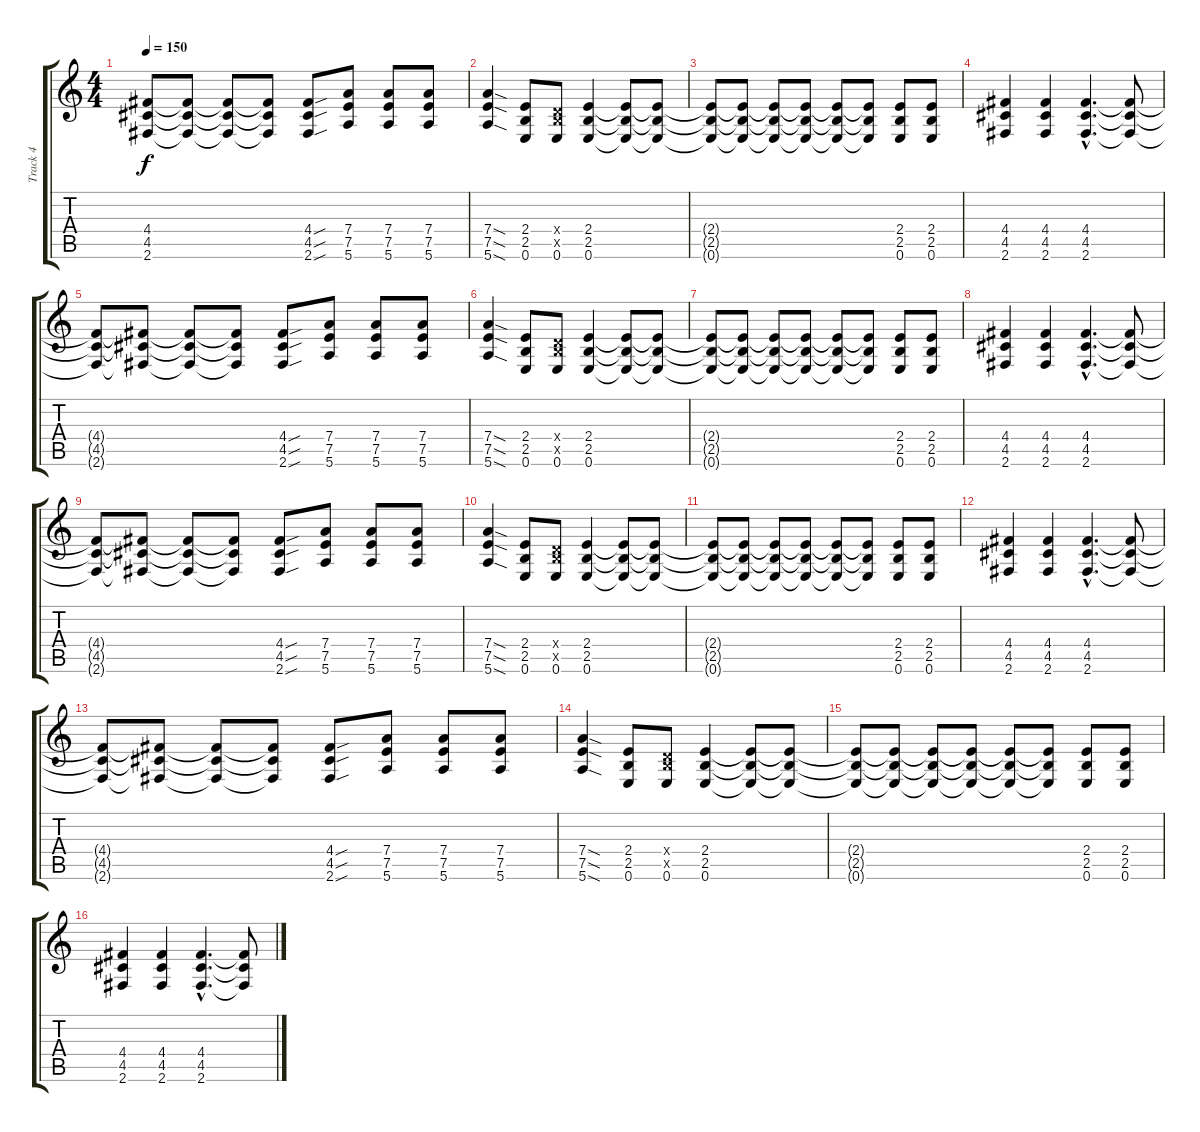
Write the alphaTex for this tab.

\track ("Track 4" "Track 4") {instrument distortionguitar}
\staff {score tabs}
\tuning (E4 B3 G3 D3 A2 E2) {hide}
\ts (4 4)
\tempo 150
\clef g2
\ks c
(4.4{t} 4.5{t} 2.6{t}).8{dy f} (4.4{t} 4.5{t} 2.6{t}).8 (4.4{t} 4.5{t} 2.6{t}).8 (4.4{t} 4.5{t} 2.6{t}).8 (4.4{sou} 4.5{sou} 2.6{sou}).8 (7.4 7.5 5.6).8 (7.4 7.5 5.6).8 (7.4 7.5 5.6).8 |
(7.4{sod} 7.5{sod} 5.6{sod}).4 (2.4 2.5 0.6).8 (0.4{x} 2.5{x} 0.6).8 (2.4 2.5 0.6).4 (2.4{t} 2.5{t} 0.6{t}).8 (2.4{t} 2.5{t} 0.6{t}).8 |
(2.4{t} 2.5{t} 0.6{t}).8 (2.4{t} 2.5{t} 0.6{t}).8 (2.4{t} 2.5{t} 0.6{t}).8 (2.4{t} 2.5{t} 0.6{t}).8 (2.4{t} 2.5{t} 0.6{t}).8 (2.4{t} 2.5{t} 0.6{t}).8 (2.4 2.5 0.6).8 (2.4 2.5 0.6).8 |
(4.4 4.5 2.6).4 (4.4 4.5 2.6).4 (4.4{hac} 4.5{hac} 2.6{hac}).4{d} (4.4{t} 4.5{t} 2.6{t}).8 |
(4.4{t} 4.5{t} 2.6{t}).8 (4.4{t} 4.5{t} 2.6{t}).8 (4.4{t} 4.5{t} 2.6{t}).8 (4.4{t} 4.5{t} 2.6{t}).8 (4.4{sou} 4.5{sou} 2.6{sou}).8 (7.4 7.5 5.6).8 (7.4 7.5 5.6).8 (7.4 7.5 5.6).8 |
(7.4{sod} 7.5{sod} 5.6{sod}).4 (2.4 2.5 0.6).8 (0.4{x} 2.5{x} 0.6).8 (2.4 2.5 0.6).4 (2.4{t} 2.5{t} 0.6{t}).8 (2.4{t} 2.5{t} 0.6{t}).8 |
(2.4{t} 2.5{t} 0.6{t}).8 (2.4{t} 2.5{t} 0.6{t}).8 (2.4{t} 2.5{t} 0.6{t}).8 (2.4{t} 2.5{t} 0.6{t}).8 (2.4{t} 2.5{t} 0.6{t}).8 (2.4{t} 2.5{t} 0.6{t}).8 (2.4 2.5 0.6).8 (2.4 2.5 0.6).8 |
(4.4 4.5 2.6).4 (4.4 4.5 2.6).4 (4.4{hac} 4.5{hac} 2.6{hac}).4{d} (4.4{t} 4.5{t} 2.6{t}).8 |
(4.4{t} 4.5{t} 2.6{t}).8 (4.4{t} 4.5{t} 2.6{t}).8 (4.4{t} 4.5{t} 2.6{t}).8 (4.4{t} 4.5{t} 2.6{t}).8 (4.4{sou} 4.5{sou} 2.6{sou}).8 (7.4 7.5 5.6).8 (7.4 7.5 5.6).8 (7.4 7.5 5.6).8 |
(7.4{sod} 7.5{sod} 5.6{sod}).4 (2.4 2.5 0.6).8 (0.4{x} 2.5{x} 0.6).8 (2.4 2.5 0.6).4 (2.4{t} 2.5{t} 0.6{t}).8 (2.4{t} 2.5{t} 0.6{t}).8 |
(2.4{t} 2.5{t} 0.6{t}).8 (2.4{t} 2.5{t} 0.6{t}).8 (2.4{t} 2.5{t} 0.6{t}).8 (2.4{t} 2.5{t} 0.6{t}).8 (2.4{t} 2.5{t} 0.6{t}).8 (2.4{t} 2.5{t} 0.6{t}).8 (2.4 2.5 0.6).8 (2.4 2.5 0.6).8 |
(4.4 4.5 2.6).4 (4.4 4.5 2.6).4 (4.4{hac} 4.5{hac} 2.6{hac}).4{d} (4.4{t} 4.5{t} 2.6{t}).8 |
(4.4{t} 4.5{t} 2.6{t}).8 (4.4{t} 4.5{t} 2.6{t}).8 (4.4{t} 4.5{t} 2.6{t}).8 (4.4{t} 4.5{t} 2.6{t}).8 (4.4{sou} 4.5{sou} 2.6{sou}).8 (7.4 7.5 5.6).8 (7.4 7.5 5.6).8 (7.4 7.5 5.6).8 |
(7.4{sod} 7.5{sod} 5.6{sod}).4 (2.4 2.5 0.6).8 (0.4{x} 2.5{x} 0.6).8 (2.4 2.5 0.6).4 (2.4{t} 2.5{t} 0.6{t}).8 (2.4{t} 2.5{t} 0.6{t}).8 |
(2.4{t} 2.5{t} 0.6{t}).8 (2.4{t} 2.5{t} 0.6{t}).8 (2.4{t} 2.5{t} 0.6{t}).8 (2.4{t} 2.5{t} 0.6{t}).8 (2.4{t} 2.5{t} 0.6{t}).8 (2.4{t} 2.5{t} 0.6{t}).8 (2.4 2.5 0.6).8 (2.4 2.5 0.6).8 |
(4.4 4.5 2.6).4 (4.4 4.5 2.6).4 (4.4{hac} 4.5{hac} 2.6{hac}).4{d} (4.4{t} 4.5{t} 2.6{t}).8
